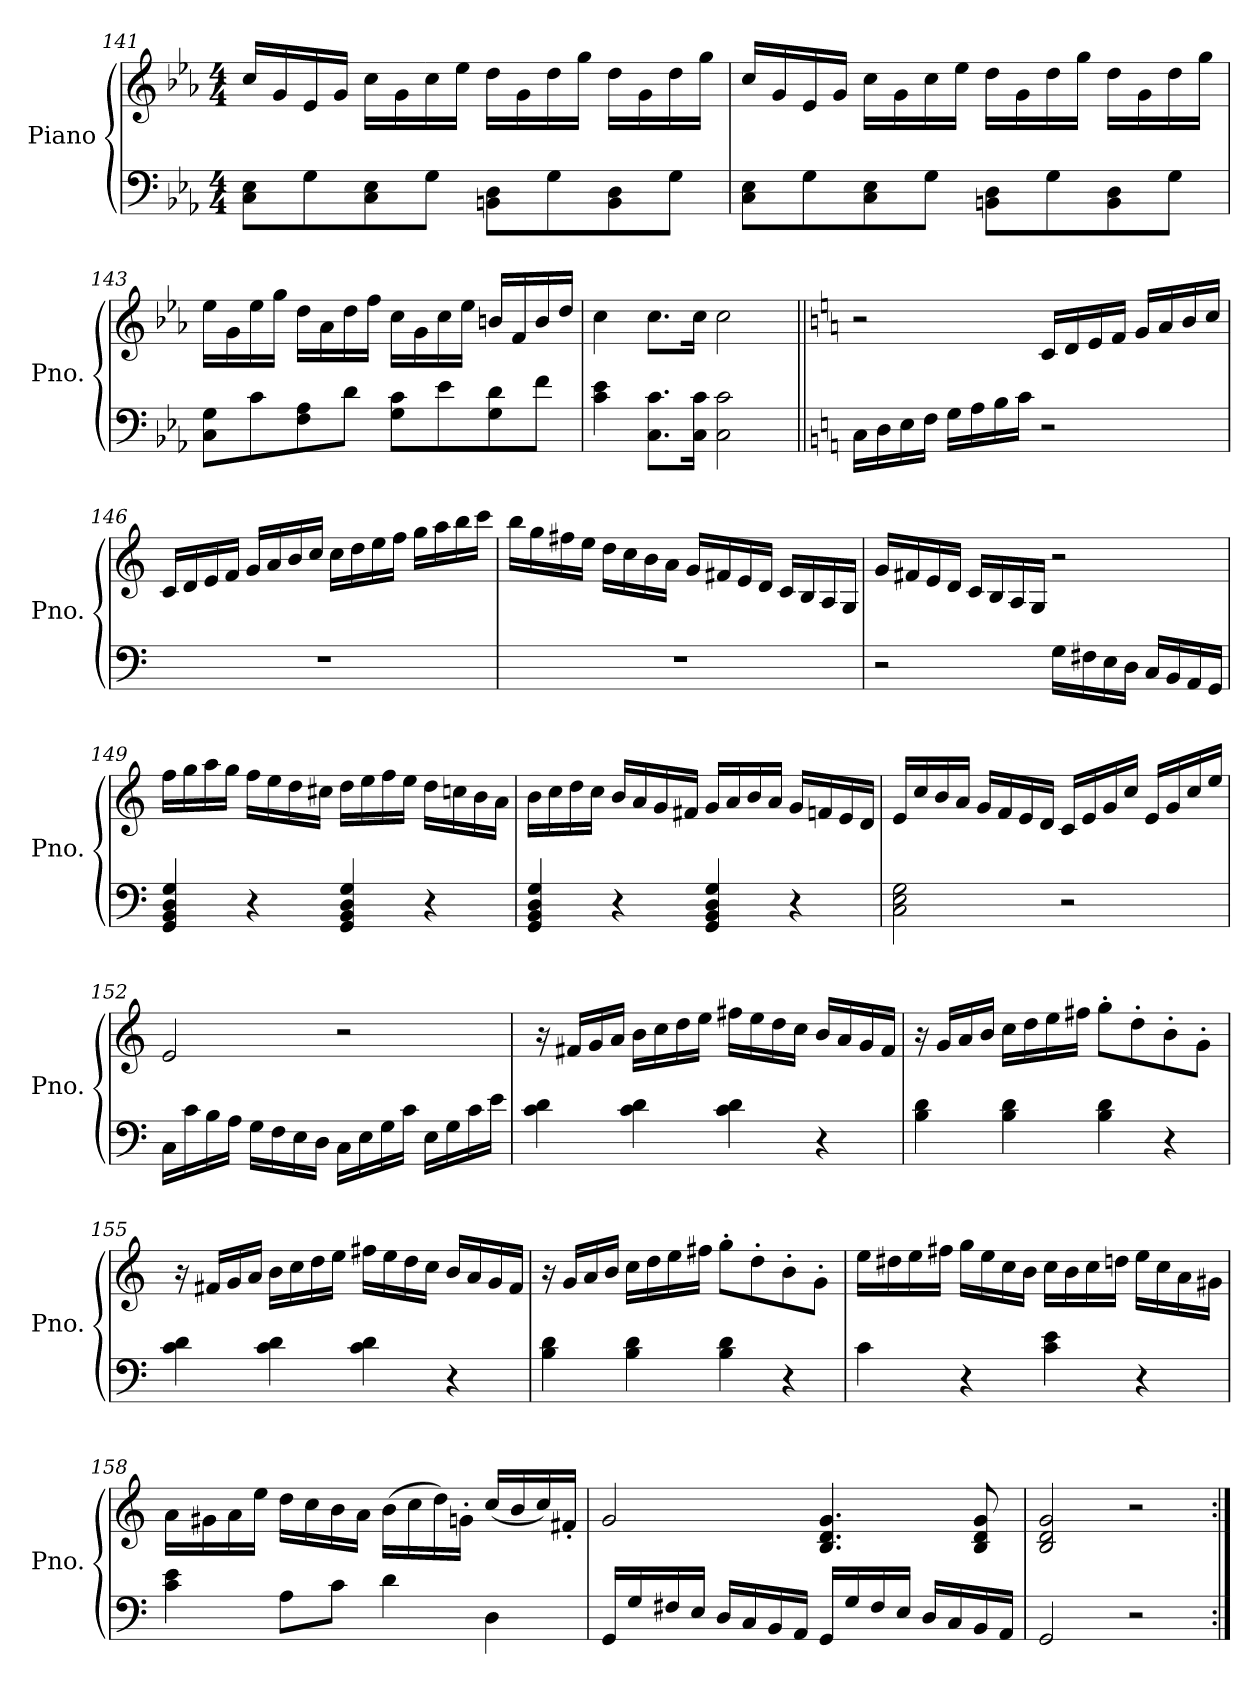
**kern	**kern
*part1	*part1
*staff2	*staff1
*I"Piano	*
*I'Pno.	*
*clefF4	*clefG2
*k[b-e-a-]	*k[b-e-a-]
*c:	*c:
*M4/4	*M4/4
=141	=141
8C\ 8E-\L	16cc/LL
.	16g/
8G\	16e-/
.	16g/JJ
8C\ 8E-\	16cc\LL
.	16g\
8G\J	16cc\
.	16ee-\JJ
8BBn\ 8D\L	16dd\LL
.	16g\
8G\	16dd\
.	16gg\JJ
8BB\ 8D\	16dd\LL
.	16g\
8G\J	16dd\
.	16gg\JJ
!!LO:LB:g=z
=142	=142
8C\ 8E-\L	16cc/LL
.	16g/
8G\	16e-/
.	16g/JJ
8C\ 8E-\	16cc\LL
.	16g\
8G\J	16cc\
.	16ee-\JJ
8BBn\ 8D\L	16dd\LL
.	16g\
8G\	16dd\
.	16gg\JJ
8BB\ 8D\	16dd\LL
.	16g\
8G\J	16dd\
.	16gg\JJ
=143	=143
8C\ 8G\L	16ee-\LL
.	16g\
8c\	16ee-\
.	16gg\JJ
8F\ 8A-\	16dd\LL
.	16a-\
8d\J	16dd\
.	16ff\JJ
8G\ 8c\L	16cc\LL
.	16g\
8e-\	16cc\
.	16ee-\JJ
8G\ 8d\	16bn/LL
.	16f/
8f\J	16b/
.	16dd/JJ
=144	=144
4c\ 4e-\	4cc\
8.C\ 8.c\L	8.cc\L
16C\ 16c\Jk	16cc\Jk
2C\ 2c\	2cc\
!!LO:LB:g=z
=145||	=145||
*k[]	*k[]
*C:	*C:
16C\LL	2r
16D\	.
16E\	.
16F\JJ	.
16G\LL	.
16A\	.
16B\	.
16c\JJ	.
2r	16c/LL
.	16d/
.	16e/
.	16f/JJ
.	16g/LL
.	16a/
.	16b/
.	16cc/JJ
=146	=146
1r	16c/LL
.	16d/
.	16e/
.	16f/JJ
.	16g/LL
.	16a/
.	16b/
.	16cc/JJ
.	16cc\LL
.	16dd\
.	16ee\
.	16ff\JJ
.	16gg\LL
.	16aa\
.	16bb\
.	16ccc\JJ
!!LO:PB:g=z
=147	=147
1r	16bb\LL
.	16gg\
.	16ff#X\
.	16ee\JJ
.	16dd\LL
.	16cc\
.	16b\
.	16a\JJ
.	16g/LL
.	16f#X/
.	16e/
.	16d/JJ
.	16c/LL
.	16B/
.	16A/
.	16G/JJ
=148	=148
2r	16g/LL
.	16f#X/
.	16e/
.	16d/JJ
.	16c/LL
.	16B/
.	16A/
.	16G/JJ
16G\LL	2r
16F#X\	.
16E\	.
16D\JJ	.
16C/LL	.
16BB/	.
16AA/	.
16GG/JJ	.
!!LO:LB:g=z
=149	=149
4GG/ 4BB/ 4D/ 4G/	16ff\LL
.	16gg\
.	16aa\
.	16gg\JJ
4r	16ff\LL
.	16ee\
.	16dd\
.	16cc#X\JJ
4GG/ 4BB/ 4D/ 4G/	16dd\LL
.	16ee\
.	16ff\
.	16ee\JJ
4r	16dd\LL
.	16ccn\
.	16b\
.	16a\JJ
=150	=150
4GG/ 4BB/ 4D/ 4G/	16b\LL
.	16cc\
.	16dd\
.	16cc\JJ
4r	16b/LL
.	16a/
.	16g/
.	16f#X/JJ
4GG/ 4BB/ 4D/ 4G/	16g/LL
.	16a/
.	16b/
.	16a/JJ
4r	16g/LL
.	16fn/
.	16e/
.	16d/JJ
!!LO:LB:g=z
=151	=151
2C\ 2E\ 2G\	16e/LL
.	16cc/
.	16b/
.	16a/JJ
.	16g/LL
.	16f/
.	16e/
.	16d/JJ
2r	16c/LL
.	16e/
.	16g/
.	16cc/JJ
.	16e/LL
.	16g/
.	16cc/
.	16ee/JJ
=152	=152
16C\LL	2e/
16c\	.
16B\	.
16A\JJ	.
16G\LL	.
16F\	.
16E\	.
16D\JJ	.
16C\LL	2r
16E\	.
16G\	.
16c\JJ	.
16E\LL	.
16G\	.
16c\	.
16e\JJ	.
!!LO:LB:g=z
=153	=153
4c\ 4d\	16r
.	16f#X/LL
.	16g/
.	16a/JJ
4c\ 4d\	16b\LL
.	16cc\
.	16dd\
.	16ee\JJ
4c\ 4d\	16ff#X\LL
.	16ee\
.	16dd\
.	16cc\JJ
4r	16b/LL
.	16a/
.	16g/
.	16f#/JJ
=154	=154
4B\ 4d\	16r
.	16g/LL
.	16a/
.	16b/JJ
4B\ 4d\	16cc\LL
.	16dd\
.	16ee\
.	16ff#X\JJ
4B\ 4d\	8gg'\L
.	8dd'\
4r	8b'\
.	8g'\J
=155	=155
4c\ 4d\	16r
.	16f#X/LL
.	16g/
.	16a/JJ
4c\ 4d\	16b\LL
.	16cc\
.	16dd\
.	16ee\JJ
4c\ 4d\	16ff#X\LL
.	16ee\
.	16dd\
.	16cc\JJ
4r	16b/LL
.	16a/
.	16g/
.	16f#/JJ
!!LO:LB:g=z
=156	=156
4B\ 4d\	16r
.	16g/LL
.	16a/
.	16b/JJ
4B\ 4d\	16cc\LL
.	16dd\
.	16ee\
.	16ff#X\JJ
4B\ 4d\	8gg'\L
.	8dd'\
4r	8b'\
.	8g'\J
=157	=157
4c\	16ee\LL
.	16dd#X\
.	16ee\
.	16ff#X\JJ
4r	16gg\LL
.	16ee\
.	16cc\
.	16b\JJ
4c\ 4e\	16cc\LL
.	16b\
.	16cc\
.	16ddn\JJ
4r	16ee\LL
.	16cc\
.	16a\
.	16g#X\JJ
!!LO:LB:g=z
=158	=158
4c\ 4e\	16a\LL
.	16g#X\
.	16a\
.	16ee\JJ
8A\L	16dd\LL
.	16cc\
8c\J	16b\
.	16a\JJ
4d\	(>16b\LL
.	16cc\
.	16dd\)
.	16gn'\JJ
4D\	(<16cc/LL
.	16b/
.	16cc/)
.	16f#X'/JJ
=159	=159
16GG/LL	2g/
16G/	.
16F#X/	.
16E/JJ	.
16D/LL	.
16C/	.
16BB/	.
16AA/JJ	.
16GG/LL	4.B/ 4.d/ 4.g/
16G/	.
16F#/	.
16E/JJ	.
16D/LL	.
16C/	.
16BB/	8B/ 8d/ 8g/
16AA/JJ	.
=160	=160
2GG/	2B/ 2d/ 2g/
2r	2r
=:|!	=:|!
*-	*-
